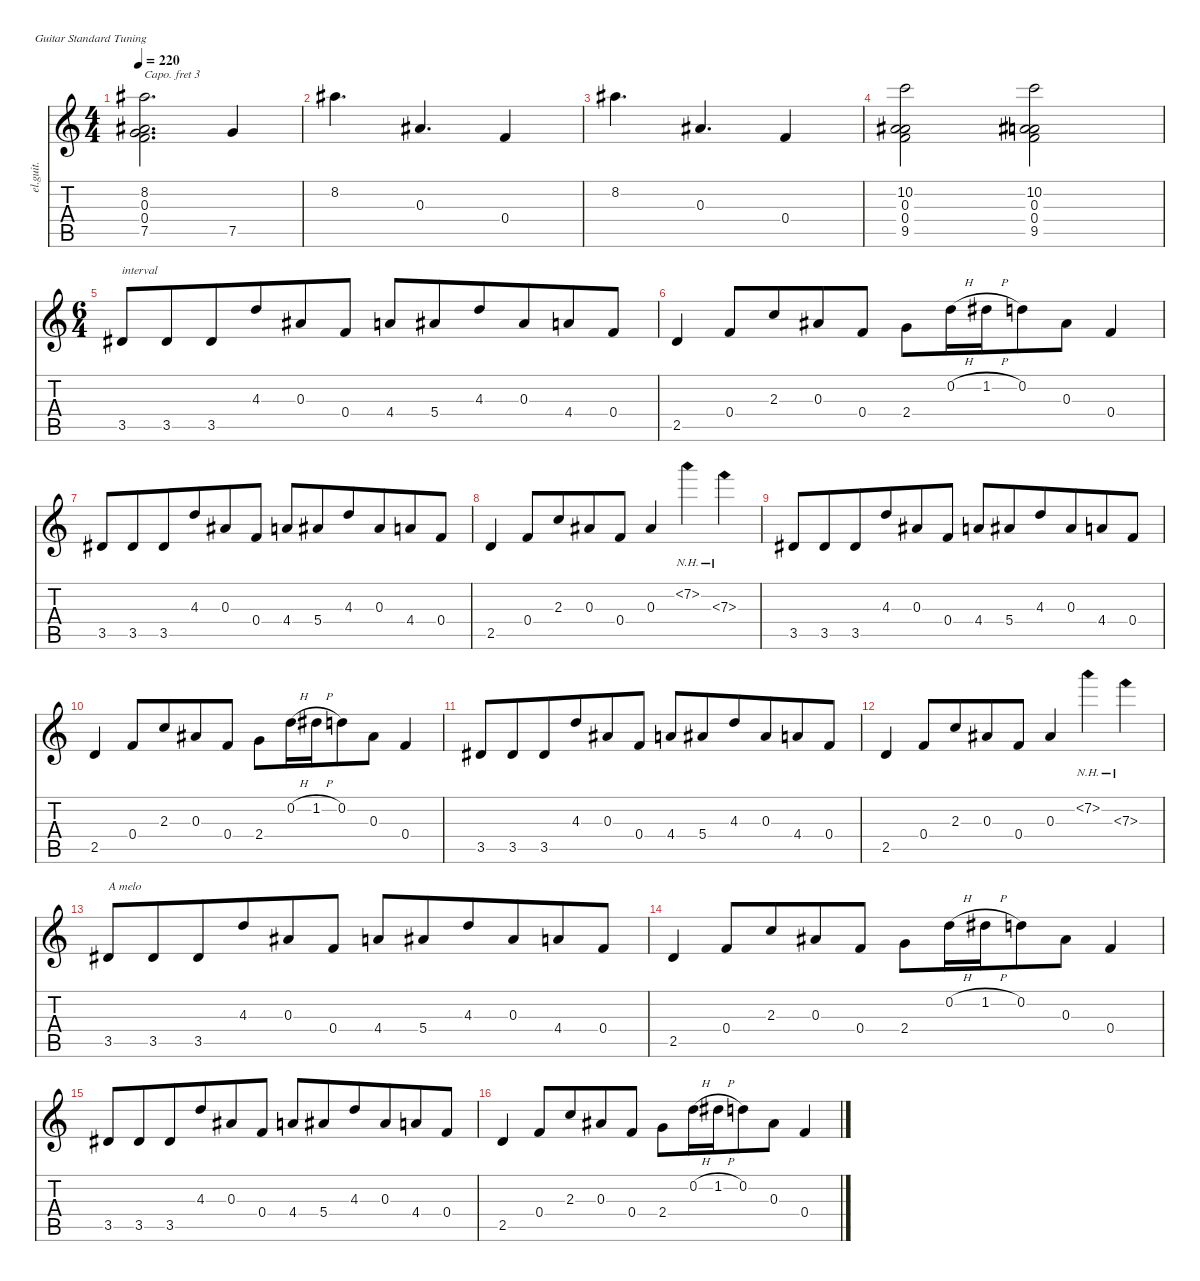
\defaultSystemsLayout 4
\hideDynamics
\bracketExtendMode nobrackets
\otherSystemsTrackNameOrientation horizontal
\track ("Clean Guitar" "el.guit.") {instrument electricguitarclean}
\staff {score tabs}
\capo 3
\tuning (E4 B3 G3 D3 A2 E2)
\ts (4 4)
\tempo 220
\clef g2
\ks c
(7.5 0.4 0.3{acc #} 8.2{acc #}).2{d dy mf beam Down} 7.5.4{beam Up} |
8.2{acc #}.4{d beam Down} 0.3{acc #}.4{d beam Up} 0.4.4{beam Up} |
8.2{acc #}.4{d beam Down} 0.3{acc #}.4{d beam Up} 0.4.4{beam Up} |
(9.5 0.4 0.3{acc #} 10.2).2{beam Down} (9.5 0.4 0.3{acc #} 10.2).2{beam Down} |
\ts (6 4)
\beaming (8 6 6)
3.5{acc #}.8{txt "interval" beam Up} 3.5{acc #}.8{beam Up} 3.5{acc #}.8{beam Up} 4.3.8{beam Up} 0.3{acc #}.8{beam Up} 0.4.8{beam Up} 4.4.8{beam Up} 5.4{acc #}.8{beam Up} 4.3.8{beam Up} 0.3{acc #}.8{beam Up} 4.4.8{beam Up} 0.4.8{beam Up} |
2.5.4{beam Up} 0.4.8{beam Up} 2.3.8{beam Up} 0.3{acc #}.8{beam Up} 0.4.8{beam Up} 2.4.8{beam Down} 0.2{h}.16{beam Down} 1.2{h acc #}.16{beam Down} 0.2.8{beam Down} 0.3{acc #}.8{beam Down} 0.4.4{beam Up} |
3.5{acc #}.8{beam Up} 3.5{acc #}.8{beam Up} 3.5{acc #}.8{beam Up} 4.3.8{beam Up} 0.3{acc #}.8{beam Up} 0.4.8{beam Up} 4.4.8{beam Up} 5.4{acc #}.8{beam Up} 4.3.8{beam Up} 0.3{acc #}.8{beam Up} 4.4.8{beam Up} 0.4.8{beam Up} |
2.5.4{beam Up} 0.4.8{beam Up} 2.3.8{beam Up} 0.3{acc #}.8{beam Up} 0.4.8{beam Up} 0.3{acc #}.4{beam Up} 7.2{nh}.4{beam Down} 7.3{nh}.4{beam Down} |
3.5{acc #}.8{beam Up} 3.5{acc #}.8{beam Up} 3.5{acc #}.8{beam Up} 4.3.8{beam Up} 0.3{acc #}.8{beam Up} 0.4.8{beam Up} 4.4.8{beam Up} 5.4{acc #}.8{beam Up} 4.3.8{beam Up} 0.3{acc #}.8{beam Up} 4.4.8{beam Up} 0.4.8{beam Up} |
2.5.4{beam Up} 0.4.8{beam Up} 2.3.8{beam Up} 0.3{acc #}.8{beam Up} 0.4.8{beam Up} 2.4.8{beam Down} 0.2{h}.16{beam Down} 1.2{h acc #}.16{beam Down} 0.2.8{beam Down} 0.3{acc #}.8{beam Down} 0.4.4{beam Up} |
3.5{acc #}.8{beam Up} 3.5{acc #}.8{beam Up} 3.5{acc #}.8{beam Up} 4.3.8{beam Up} 0.3{acc #}.8{beam Up} 0.4.8{beam Up} 4.4.8{beam Up} 5.4{acc #}.8{beam Up} 4.3.8{beam Up} 0.3{acc #}.8{beam Up} 4.4.8{beam Up} 0.4.8{beam Up} |
2.5.4{beam Up} 0.4.8{beam Up} 2.3.8{beam Up} 0.3{acc #}.8{beam Up} 0.4.8{beam Up} 0.3{acc #}.4{beam Up} 7.2{nh}.4{beam Down} 7.3{nh}.4{beam Down} |
3.5{acc #}.8{txt "A melo" beam Up} 3.5{acc #}.8{beam Up} 3.5{acc #}.8{beam Up} 4.3.8{beam Up} 0.3{acc #}.8{beam Up} 0.4.8{beam Up} 4.4.8{beam Up} 5.4{acc #}.8{beam Up} 4.3.8{beam Up} 0.3{acc #}.8{beam Up} 4.4.8{beam Up} 0.4.8{beam Up} |
2.5.4{beam Up} 0.4.8{beam Up} 2.3.8{beam Up} 0.3{acc #}.8{beam Up} 0.4.8{beam Up} 2.4.8{beam Down} 0.2{h}.16{beam Down} 1.2{h acc #}.16{beam Down} 0.2.8{beam Down} 0.3{acc #}.8{beam Down} 0.4.4{beam Up} |
3.5{acc #}.8{beam Up} 3.5{acc #}.8{beam Up} 3.5{acc #}.8{beam Up} 4.3.8{beam Up} 0.3{acc #}.8{beam Up} 0.4.8{beam Up} 4.4.8{beam Up} 5.4{acc #}.8{beam Up} 4.3.8{beam Up} 0.3{acc #}.8{beam Up} 4.4.8{beam Up} 0.4.8{beam Up} |
2.5.4{beam Up} 0.4.8{beam Up} 2.3.8{beam Up} 0.3{acc #}.8{beam Up} 0.4.8{beam Up} 2.4.8{beam Down} 0.2{h}.16{beam Down} 1.2{h acc #}.16{beam Down} 0.2.8{beam Down} 0.3{acc #}.8{beam Down} 0.4.4{beam Up}
